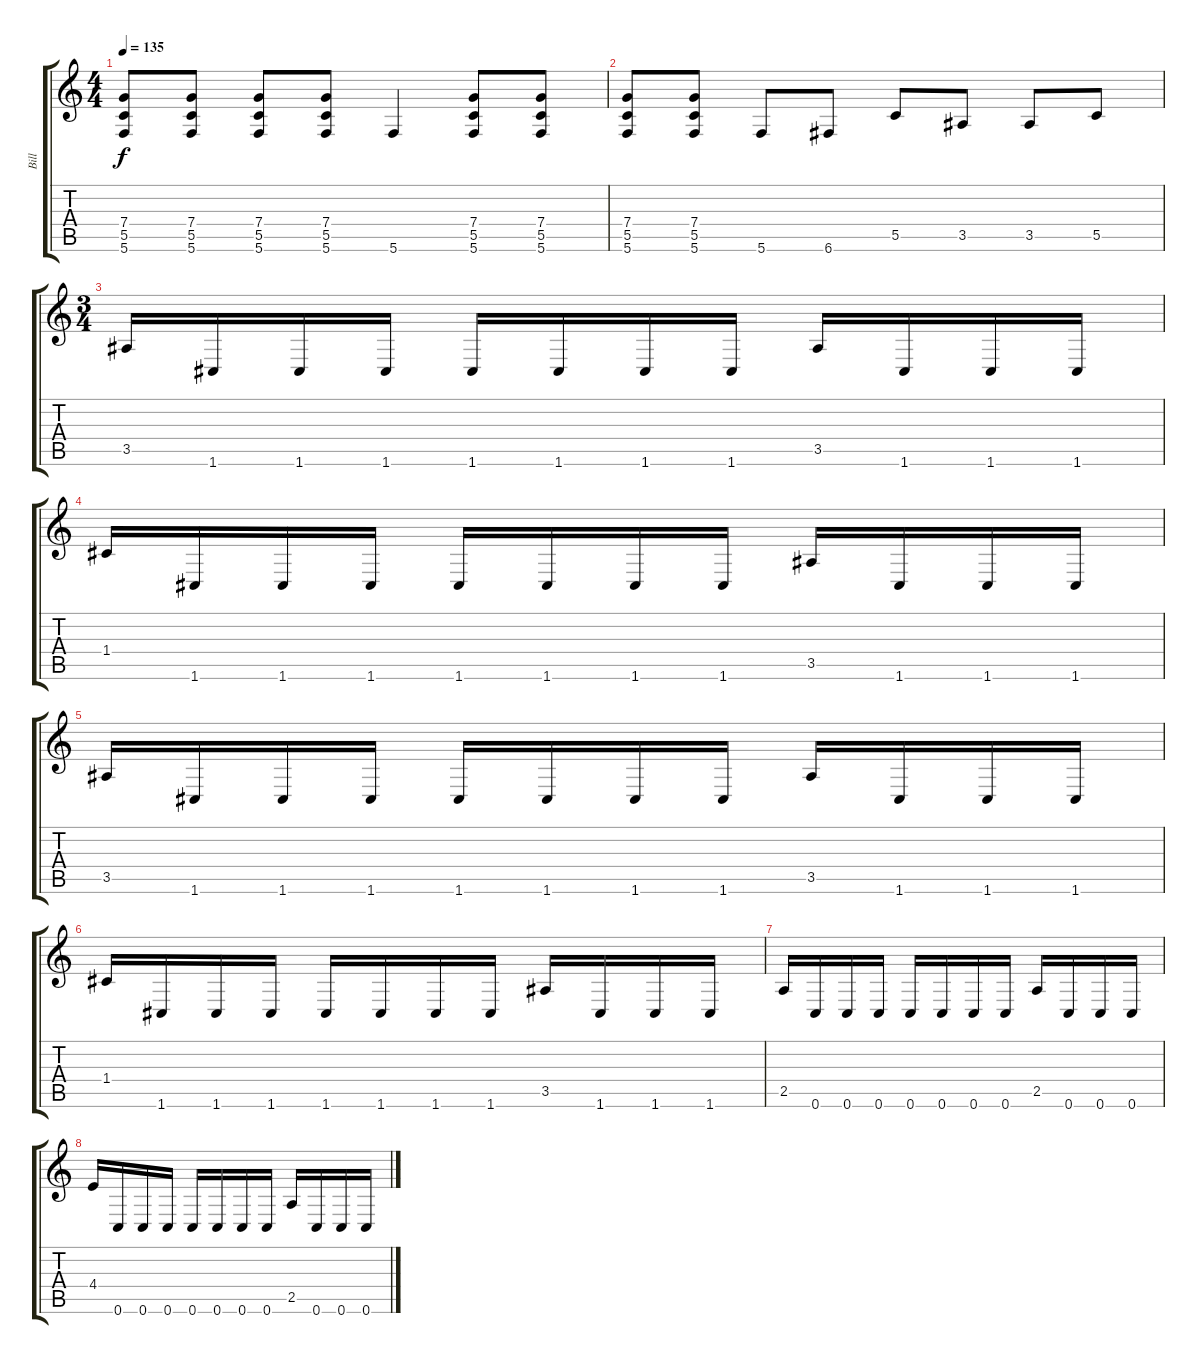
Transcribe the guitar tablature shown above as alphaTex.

\track ("Bill" "Bill") {instrument distortionguitar}
\staff {score tabs}
\tuning (D4 A3 F3 C3 G2 C2) {hide}
\ts (4 4)
\tempo 135
\clef g2
\ks c
(7.4 5.5 5.6).8{dy f} (7.4 5.5 5.6).8 (7.4 5.5 5.6).8 (7.4 5.5 5.6).8 5.6.4 (7.4 5.5 5.6).8 (7.4 5.5 5.6).8 |
(7.4 5.5 5.6).8 (7.4 5.5 5.6).8 5.6.8 6.6.8 5.5.8 3.5.8 3.5.8 5.5.8 |
\ts (3 4)
3.5.16 1.6.16 1.6.16 1.6.16 1.6.16 1.6.16 1.6.16 1.6.16 3.5.16 1.6.16 1.6.16 1.6.16 |
1.4.16 1.6.16 1.6.16 1.6.16 1.6.16 1.6.16 1.6.16 1.6.16 3.5.16 1.6.16 1.6.16 1.6.16 |
3.5.16 1.6.16 1.6.16 1.6.16 1.6.16 1.6.16 1.6.16 1.6.16 3.5.16 1.6.16 1.6.16 1.6.16 |
1.4.16 1.6.16 1.6.16 1.6.16 1.6.16 1.6.16 1.6.16 1.6.16 3.5.16 1.6.16 1.6.16 1.6.16 |
2.5.16 0.6.16 0.6.16 0.6.16 0.6.16 0.6.16 0.6.16 0.6.16 2.5.16 0.6.16 0.6.16 0.6.16 |
4.4.16 0.6.16 0.6.16 0.6.16 0.6.16 0.6.16 0.6.16 0.6.16 2.5.16 0.6.16 0.6.16 0.6.16
